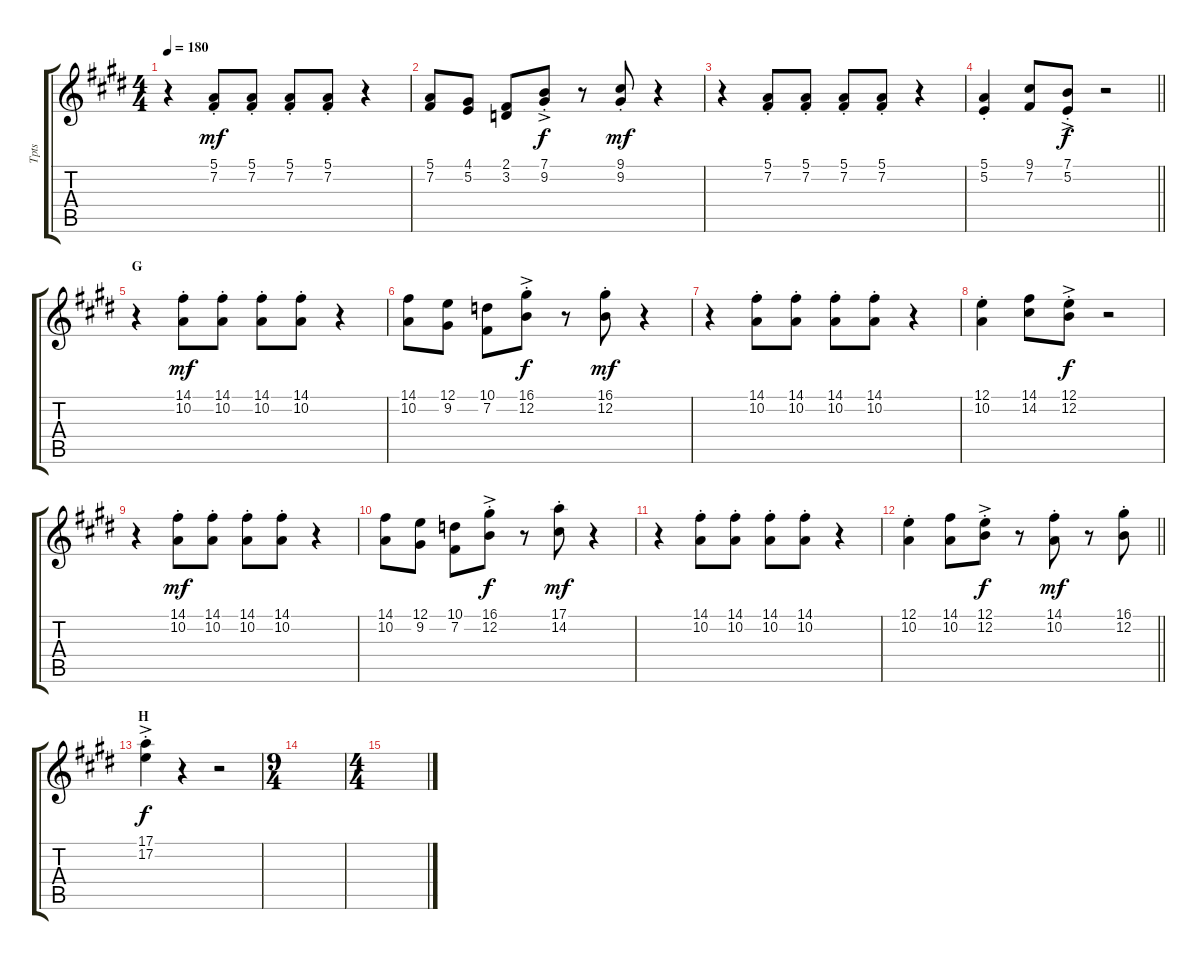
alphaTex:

\track ("Tpts" "Tpts") {instrument trombone bank 255}
\staff {score tabs}
\tuning (E4 B3 G3 D3 A2 E2) {hide}
\ts (4 4)
\tempo 180
\clef g2
\ks e
r.4{dy f} (5.1{st} 7.2{st}).8{dy mf} (5.1{st} 7.2{st}).8 (5.1{st} 7.2{st}).8 (5.1{st} 7.2{st}).8 r.4 |
(5.1 7.2).8 (4.1 5.2).8 (2.1 3.2).8 (7.1{ac st} 9.2{ac st}).8{dy f} r.8 (9.1{st} 9.2{st}).8{dy mf} r.4 |
r.4 (5.1{st} 7.2{st}).8 (5.1{st} 7.2{st}).8 (5.1{st} 7.2{st}).8 (5.1{st} 7.2{st}).8 r.4 |
\barLineRight lightlight
(5.1{st} 5.2{st}).4 (9.1 7.2).8 (7.1{ac st} 5.2{ac st}).8{dy f} r.2 |
\section ("" "G")
r.4 (14.1{st} 10.2{st}).8{dy mf} (14.1{st} 10.2{st}).8 (14.1{st} 10.2{st}).8 (14.1{st} 10.2{st}).8 r.4 |
(14.1 10.2).8 (12.1 9.2).8 (10.1 7.2).8 (16.1{ac st} 12.2{ac st}).8{dy f} r.8 (16.1{st} 12.2{st}).8{dy mf} r.4 |
r.4 (14.1{st} 10.2{st}).8 (14.1{st} 10.2{st}).8 (14.1{st} 10.2{st}).8 (14.1{st} 10.2{st}).8 r.4 |
(12.1{st} 10.2{st}).4 (14.1 14.2).8 (12.1{ac st} 12.2{ac st}).8{dy f} r.2 |
r.4 (14.1{st} 10.2{st}).8{dy mf} (14.1{st} 10.2{st}).8 (14.1{st} 10.2{st}).8 (14.1{st} 10.2{st}).8 r.4 |
(14.1 10.2).8 (12.1 9.2).8 (10.1 7.2).8 (16.1{ac st} 12.2{ac st}).8{dy f} r.8 (17.1{st} 14.2{st}).8{dy mf} r.4 |
r.4 (14.1{st} 10.2{st}).8 (14.1{st} 10.2{st}).8 (14.1{st} 10.2{st}).8 (14.1{st} 10.2{st}).8 r.4 |
\barLineRight lightlight
(12.1{st} 10.2{st}).4 (14.1 10.2).8 (12.1{ac st} 12.2{ac st}).8{dy f} r.8 (14.1{st} 10.2{st}).8{dy mf} r.8 (16.1{st} 12.2{st}).8 |
\section ("" "H")
(17.1{ac st} 17.2{ac st}).4{dy f} r.4 r.2 |
\ts (9 4)
|
\ts (4 4)
